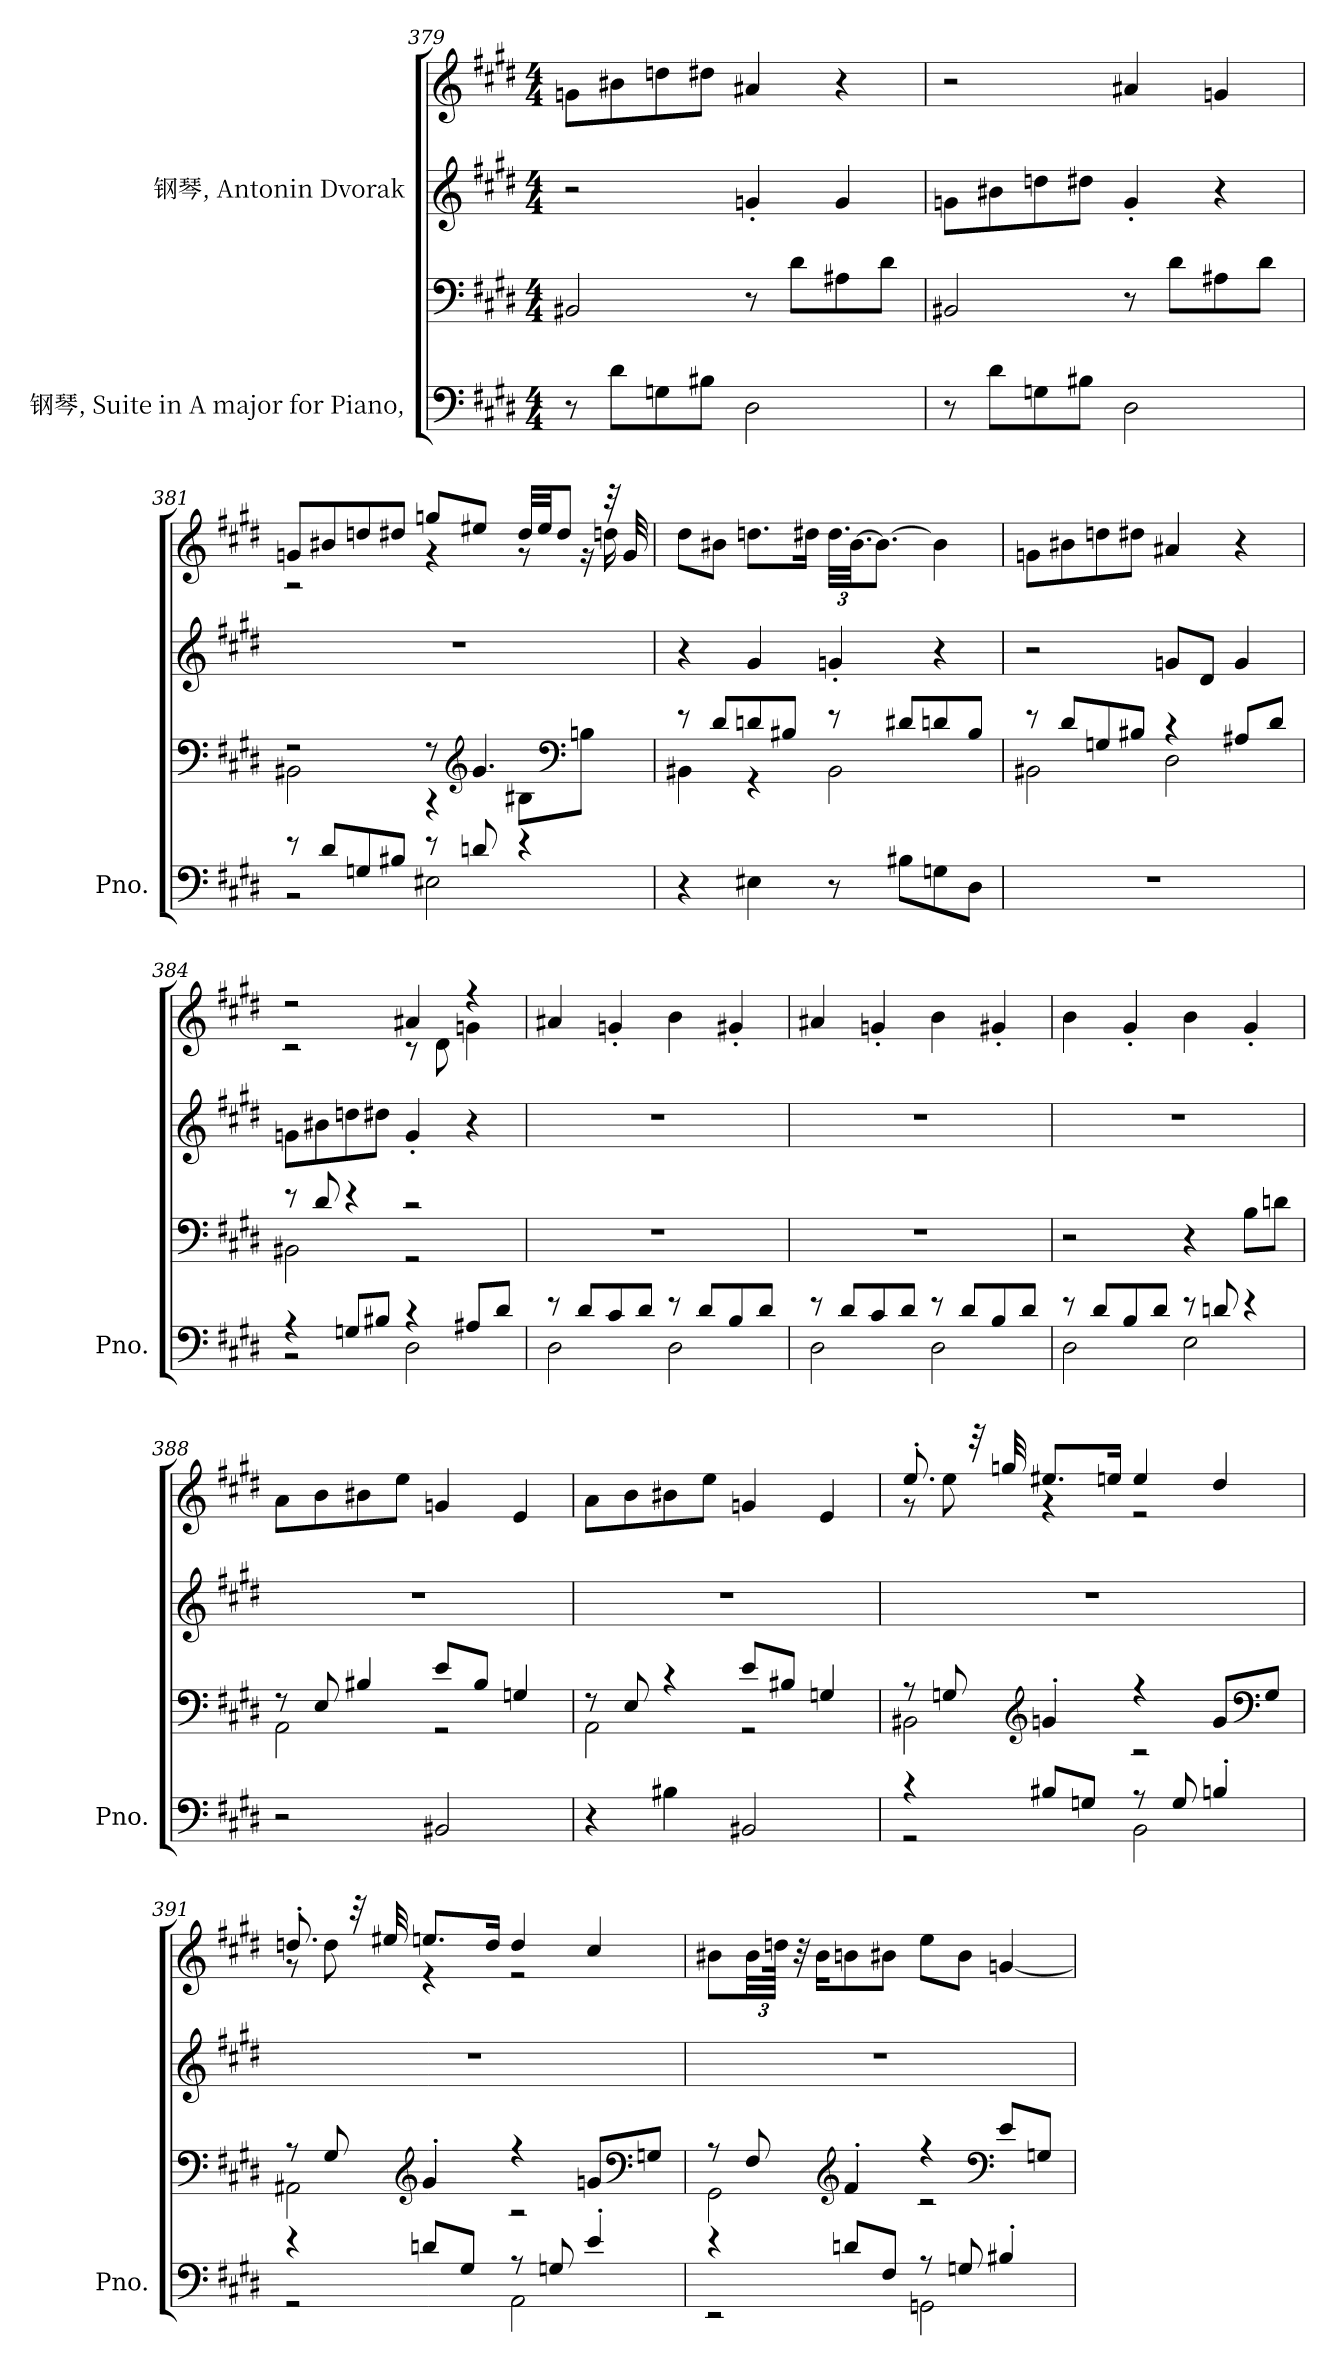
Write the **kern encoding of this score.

**kern	**kern	**kern	**kern
*part2	*part2	*part1	*part1
*staff4	*staff3	*staff2	*staff1
*I"钢琴, Suite in A major for Piano,	*	*I"钢琴, Antonin Dvorak	*
*I'Pno.	*	*	*
*clefF4	*clefF4	*clefG2	*clefG2
*k[f#c#g#d#]	*k[f#c#g#d#]	*k[f#c#g#d#]	*k[f#c#g#d#]
*M4/4	*M4/4	*M4/4	*M4/4
*MM58	*MM58	*MM58	*MM58
=379	=379	=379	=379
8r	2BB#X/	2r	8gn\L
8d#\L	.	.	8b#X\
8Gn\	.	.	8ddn\
8B#X\J	.	.	8dd#X\J
*	*	*	*MM54
2D#\	8r	4gn'/	4a#X/
.	8d#\L	.	.
*	*	*	*MM58
.	8A#X\	4g/	4r
.	8d#\J	.	.
!!LO:LB:g=z
=380	=380	=380	=380
8r	2BB#X/	8gn\L	2r
8d#\L	.	8b#X\	.
8Gn\	.	8ddn\	.
8B#X\J	.	8dd#X\J	.
*	*	*	*MM54
2D#\	8r	4g'/	4a#X/
.	8d#\L	.	.
*	*	*	*MM58
.	8A#X\	4r	4gn/
.	8d#\J	.	.
=381	=381	=381	=381
*^	*^	*	*^
8r	2r	2r	2BB#X\	1r	8gn/L	2r
8d#/L	.	.	.	.	8b#X/	.
8Gn/	.	.	.	.	8ddn/	.
8B#X/J	.	.	.	.	8dd#X/J	.
8r	2E#X\	8r	4r	.	8ggn/L	4r
*	*	*clefG2	*	*	*	*
8dn/	.	4.g#/	.	.	8ee#X/J	.
4r	.	.	8B#X\L	.	32dd#/LLL	8r
.	.	.	.	.	32ee#/JJ	.
.	.	.	.	.	8dd#/J	.
*	*	*clefF4	*	*	*	*
.	.	.	8Bn\J	.	.	16r
.	.	.	.	.	32r	16ddn\
.	.	.	.	.	32g/	.
*v	*v	*	*	*	*v	*v
!!LO:PB:g=z
=382	=382	=382	=382	=382
4r	8r	4BB#X\	4r	8dd#\L
.	8d#/L	.	.	8b#X\J
4E#X\	8dn/	4r	4g#/	8.ddn\L
.	8B#X/J	.	.	.
.	.	.	.	16dd#X\Jk
*	*	*	*	*Xbrackettup
8r	8r	2BB#\	4gn'/	48.dd#\LLL
.	.	.	.	[48.b#\JJ
.	.	.	.	8.b#\J_
8B#X\L	8d#X/L	.	.	.
8Gn\	8dn/	.	4r	4b#\]
8D#\J	8B#/J	.	.	.
=383	=383	=383	=383	=383
1r	8r	2BB#X\	2r	8gn\L
.	8d#/L	.	.	8b#X\
.	8Gn/	.	.	8ddn\
.	8B#X/J	.	.	8dd#X\J
*	*	*	*	*MM54
.	4r	2D#\	8gn/L	4a#X/
.	.	.	8d#/J	.
*	*	*	*	*MM58
.	8A#X/L	.	4g/	4r
.	8d#/J	.	.	.
=384	=384	=384	=384	=384
*^	*	*	*	*^
4r	2r	8r	2BB#X\	8gn\L	2r	2r
.	.	8d#/	.	8b#X\	.	.
8Gn/L	.	4r	.	8ddn\	.	.
8B#X/J	.	.	.	8dd#X\J	.	.
*	*	*	*	*	*MM54	*
4r	2D#\	2r	2r	4g'/	4a#X/	8r
.	.	.	.	.	.	8d#\
*	*	*	*	*	*MM58	*
8A#X/L	.	.	.	4r	4r	4gn\
8d#/J	.	.	.	.	.	.
*	*	*v	*v	*	*v	*v
!!LO:LB:g=z
=385	=385	=385	=385	=385
8r	2D#\	1r	1r	4a#X/
8d#/L	.	.	.	.
8c#/	.	.	.	4gn'/
8d#/J	.	.	.	.
8r	2D#\	.	.	4b\
8d#/L	.	.	.	.
8B/	.	.	.	4g#X'/
8d#/J	.	.	.	.
=386	=386	=386	=386	=386
*	*	*	*	*MM59
8r	2D#\	1r	1r	4a#X/
8d#/L	.	.	.	.
8c#/	.	.	.	4gn'/
8d#/J	.	.	.	.
8r	2D#\	.	.	4b\
8d#/L	.	.	.	.
8B/	.	.	.	4g#X'/
8d#/J	.	.	.	.
=387	=387	=387	=387	=387
8r	2D#\	2r	1r	4b\
8d#/L	.	.	.	.
8B/	.	.	.	4g#'/
8d#/J	.	.	.	.
8r	2E\	4r	.	4b\
8dn/	.	.	.	.
4r	.	8B\L	.	4g#'/
.	.	8dn\J	.	.
*v	*v	*	*	*
=388	=388	=388	=388
*	*^	*	*
2r	8r	2AA\	1r	8a\L
.	8E/	.	.	8b\
.	4B#X/	.	.	8b#X\
.	.	.	.	8ee\J
*	*	*	*	*MM54
2BB#X/	8e/L	2r	.	4gn/
.	8B#/J	.	.	.
*	*	*	*	*MM58
.	4Gn/	.	.	4e/
!!LO:LB:g=z
=389	=389	=389	=389	=389
4r	8r	2AA\	1r	8a\L
.	8E/	.	.	8b\
4B#X\	4r	.	.	8b#X\
.	.	.	.	8ee\J
*	*	*	*	*MM54
2BB#X/	8e/L	2r	.	4gn/
.	8B#X/J	.	.	.
*	*	*	*	*MM58
.	4Gn/	.	.	4e/
=390	=390	=390	=390	=390
*^	*	*	*	*^
4r	2r	8r	2BB#X\	1r	8.ee'/	8r
.	.	8Gn/	.	.	.	8ee\
.	.	.	.	.	32r	.
.	.	.	.	.	32ggn/	.
*	*	*clefG2	*	*	*	*
8B#X/L	.	4gn'/	.	.	8.ee#X/L	4r
8Gn/J	.	.	.	.	.	.
.	.	.	.	.	16een/Jk	.
8r	2BB\	4r	2r	.	4ee/	2r
8G/	.	.	.	.	.	.
4Bn'/	.	8g/L	.	.	4dd#/	.
*	*	*clefF4	*	*	*	*
.	.	8G/J	.	.	.	.
!!LO:PB:g=z	!!
=391	=391	=391	=391	=391	=391	=391
4r	2r	8r	2AA#X\	1r	8.ddn'/	8r
.	.	8G#/	.	.	.	8dd\
.	.	.	.	.	32r	.
.	.	.	.	.	32ee#X/	.
*	*	*clefG2	*	*	*	*
8dn/L	.	4g#'/	.	.	8.een/L	4r
8G#/J	.	.	.	.	.	.
.	.	.	.	.	16dd/Jk	.
8r	2AA\	4r	2r	.	4dd/	2r
8Gn/	.	.	.	.	.	.
4e'/	.	8gn/L	.	.	4cc#/	.
*	*	*clefF4	*	*	*	*
.	.	8Gn/J	.	.	.	.
*	*	*	*	*	*v	*v
=392	=392	=392	=392	=392	=392
4r	2r	8r	2GG#\	1r	8b#X\L
.	.	8F#/	.	.	48b#\LL
.	.	.	.	.	96ddn\JJJk
.	.	.	.	.	32r
.	.	.	.	.	16b#\KL
*	*	*clefG2	*	*	*
8dn/L	.	4f#'/	.	.	8bn\
8F#/J	.	.	.	.	8b#X\J
8r	2GGn\	4r	2r	.	8ee\L
8Gn/	.	.	.	.	8b#\J
*	*	*clefF4	*	*	*
4B#X'/	.	8e/L	.	.	[4gn/
.	.	8Gn/J	.	.	.
*v	*v	*	*	*	*
*	*v	*v	*	*
=	=	=	=
*-	*-	*-	*-
